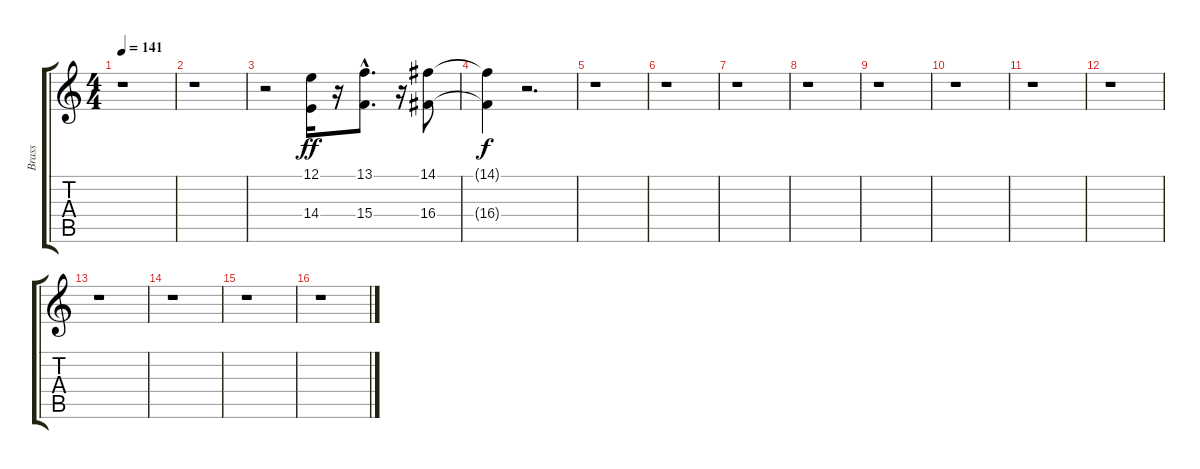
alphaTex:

\track ("Brass" "Brass") {instrument brasssection}
\staff {score tabs}
\tuning (E4 B3 G3 D3 A2 E2) {hide}
\ts (4 4)
\tempo 141
\clef g2
\ks c
r.1{dy f} |
r.1 |
r.2 (12.1 14.4).16{dy ff} r.16 (13.1{hac} 15.4{hac}).8{d} r.16 (14.1 16.4).8 |
(14.1{t} 16.4{t}).4{dy f} r.2{d} |
r.1 |
r.1 |
r.1 |
r.1 |
r.1 |
r.1 |
r.1 |
r.1 |
r.1 |
r.1 |
r.1 |
r.1
